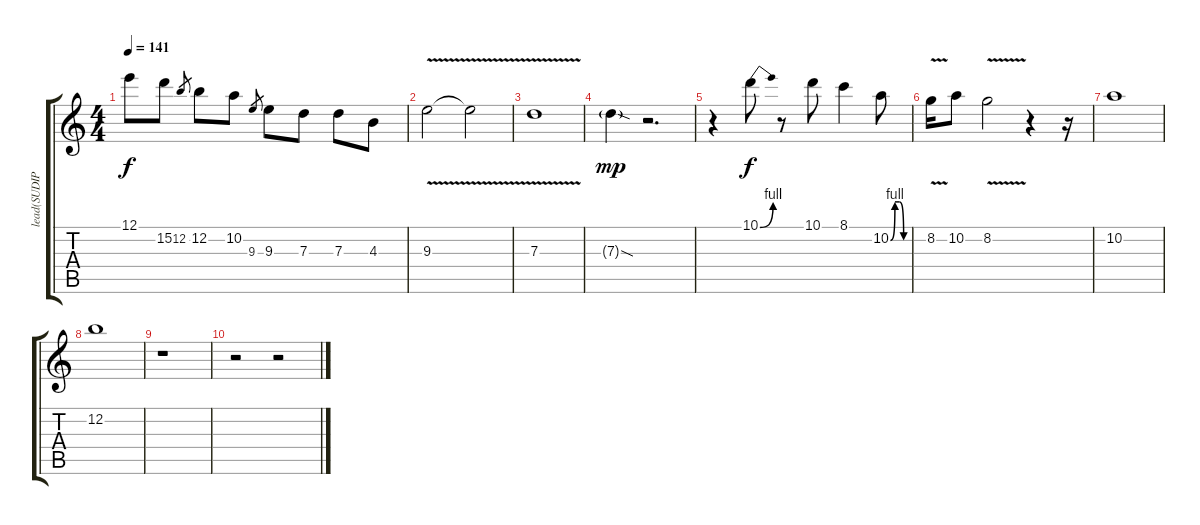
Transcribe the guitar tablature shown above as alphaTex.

\track ("lead(SUDIP)" "lead(SUDIP") {instrument overdrivenguitar}
\staff {score tabs}
\tuning (E4 B3 G3 D3 A2 E2) {hide}
\ts (4 4)
\tempo 141
\clef g2
\ks c
12.1.8{dy f} 15.2.8 12.2.8{gr} 12.2.8 10.2.8 9.3.8{gr} 9.3.8 7.3.8 7.3.8 4.3.8 |
9.3{v}.2 9.3{t}.2 |
7.3{v}.1 |
7.3{sod g}.4{dy mp} r.2{d} |
r.4 10.1{be (bend 0 0 60 4)}.8{dy f} r.8 10.1.8 8.1.4 10.2{be (custom 0 0 15 4 30 4 45 0 60 0)}.8 |
8.2{v}.16 10.2.8 8.2{v}.2 r.4 r.16 |
10.2.1 |
12.2.1 |
r.1 |
r.2 r.2
